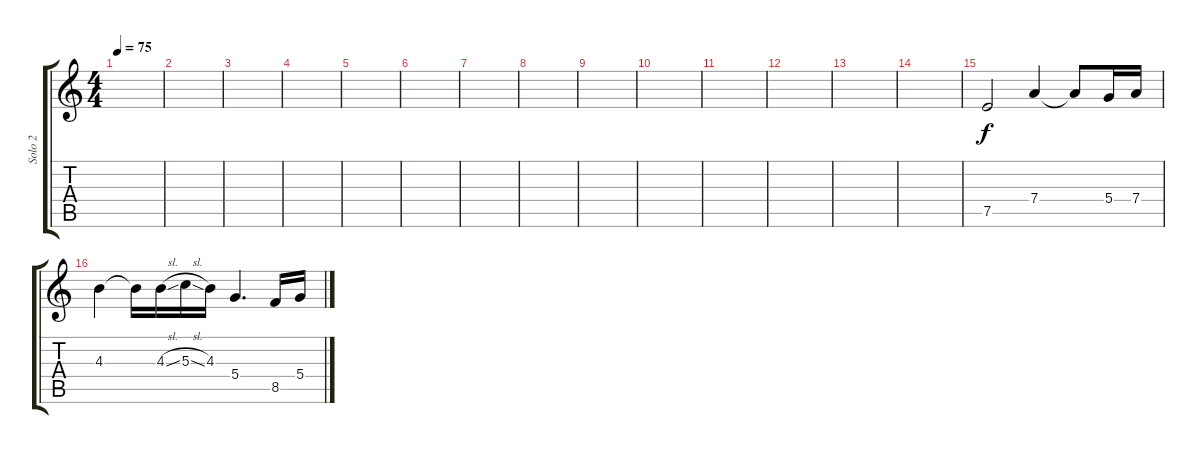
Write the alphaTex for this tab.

\track ("Solo 2" "Solo 2") {instrument distortionguitar}
\staff {score tabs}
\tuning (E4 B3 G3 D3 A2 E2) {hide}
\ts (4 4)
\tempo 75
\clef g2
\ks c
|
|
|
|
|
|
|
|
|
|
|
|
|
|
7.5.2{txt ""} 7.4.4 7.4{t}.8 5.4.16 7.4.16 |
4.3.4 4.3{t}.16 4.3{sl}.16 5.3{sl}.16 4.3.16 5.4.4{d} 8.5.16 5.4.16
